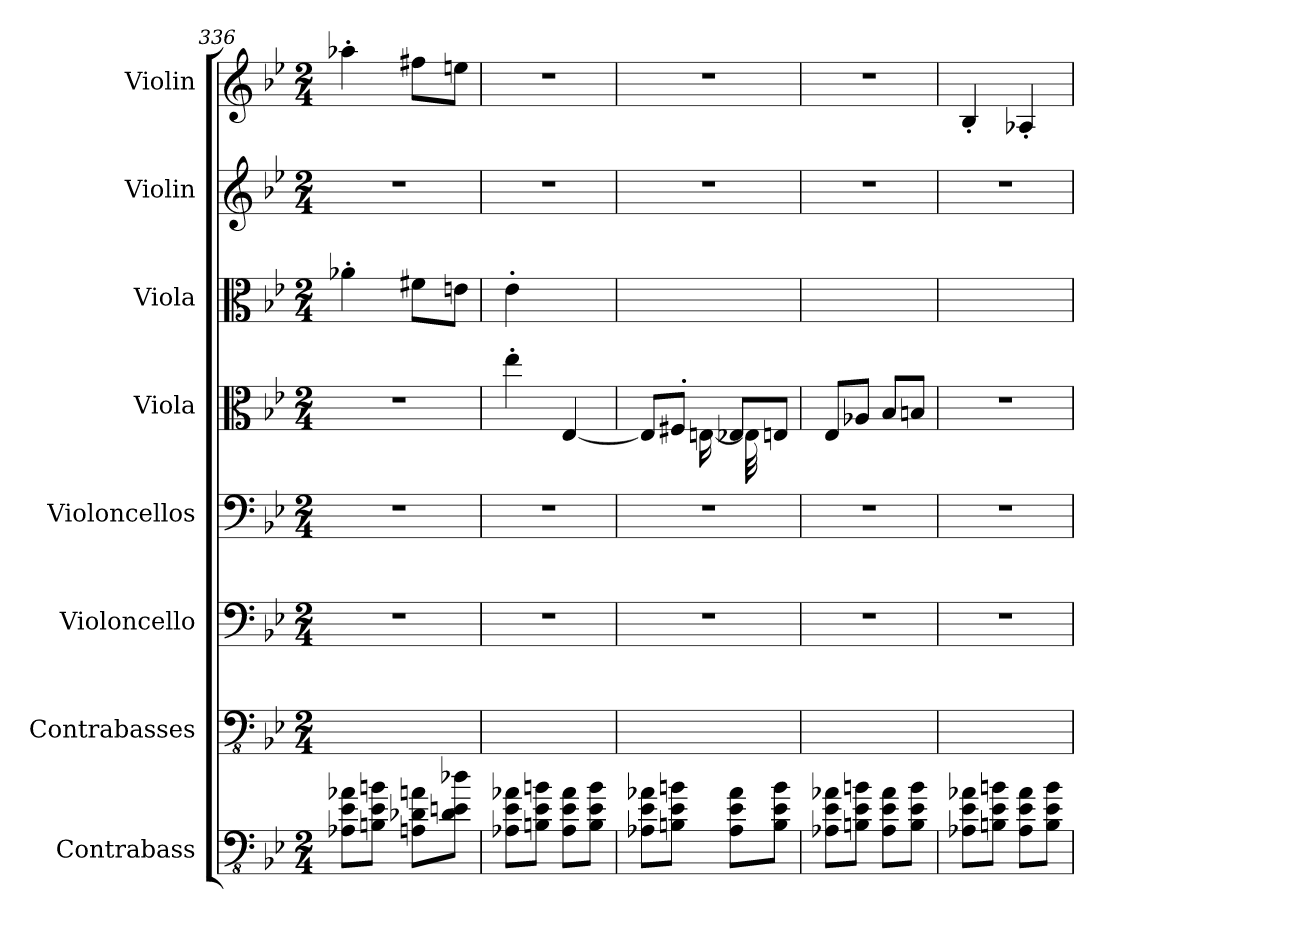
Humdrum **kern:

**kern	**kern	**kern	**kern	**kern	**kern	**kern	**kern
*part8	*part7	*part6	*part5	*part4	*part3	*part2	*part1
*staff8	*staff7	*staff6	*staff5	*staff4	*staff3	*staff2	*staff1
*I"Contrabass	*I"Contrabasses	*I"Violoncello	*I"Violoncellos	*I"Viola	*I"Viola	*I"Violin	*I"Violin
*I'Cb.	*I'Cbs.	*I'Vc.	*I'Vcs.	*I'Vla.	*I'Vla.	*I'Vln.	*I'Vln.
*clefFv4	*clefFv4	*clefF4	*clefF4	*clefC3	*clefC3	*clefG2	*clefG2
*ITrd7c12	*	*	*	*	*	*	*
*k[b-e-]	*k[b-e-]	*k[b-e-]	*k[b-e-]	*k[b-e-]	*k[b-e-]	*k[b-e-]	*k[b-e-]
*M2/4	*M2/4	*M2/4	*M2/4	*M2/4	*M2/4	*M2/4	*M2/4
=336	=336	=336	=336	=336	=336	=336	=336
8AAA-X\ 8EE-\ 8AA-X\L	2ryy	2r	2r	2r	4a-X'\	2r	4aa-X'\
8BBBn\ 8EE-\ 8BBn\J	.	.	.	.	.	.	.
8AAAn\ 8DD-X\ 8AAn\L	.	.	.	.	8f#X\L	.	8ff#X\L
8DD-\ 8EEn\ 8D-X\J	.	.	.	.	8en\J	.	8een\J
=337	=337	=337	=337	=337	=337	=337	=337
8AAA-X\ 8EE-\ 8AA-X\L	2ryy	2r	2r	4ee-'\	4e-'\	2r	2r
8BBBn\ 8EE-\ 8BBn\J	.	.	.	.	.	.	.
8AAA-\ 8EE-\ 8AA-\L	.	.	.	[4E-/	4ryy	.	.
8BBB\ 8EE-\ 8BB\J	.	.	.	.	.	.	.
=338	=338	=338	=338	=338	=338	=338	=338
*	*	*	*	*^	*	*	*
8AAA-X\ 8EE-\ 8AA-X\L	2ryy	2r	2r	8E-/L]	8ryy	2ryy	2r	2r
8BBBn\ 8EE-\ 8BBn\J	.	.	.	8F#X'/J	16ryy	.	.	.
.	.	.	.	.	[16En\	.	.	.
8AAA-\ 8EE-\ 8AA-\L	.	.	.	8E-X/L	32E\]	.	.	.
.	.	.	.	.	32ryy	.	.	.
.	.	.	.	.	16ryy	.	.	.
8BBB\ 8EE-\ 8BB\J	.	.	.	8En/J	8ryy	.	.	.
*	*	*	*	*v	*v	*	*	*
!!LO:PB:g=z
=339	=339	=339	=339	=339	=339	=339	=339
8AAA-X\ 8EE-\ 8AA-X\L	2ryy	2r	2r	8E-/L	2ryy	2r	2r
8BBBn\ 8EE-\ 8BBn\J	.	.	.	8A-X/J	.	.	.
8AAA-\ 8EE-\ 8AA-\L	.	.	.	8B-/L	.	.	.
8BBB\ 8EE-\ 8BB\J	.	.	.	8Bn/J	.	.	.
=340	=340	=340	=340	=340	=340	=340	=340
8AAA-X\ 8EE-\ 8AA-X\L	2ryy	2r	2r	2r	2ryy	2r	4B-'/
8BBBn\ 8EE-\ 8BBn\J	.	.	.	.	.	.	.
8AAA-\ 8EE-\ 8AA-\L	.	.	.	.	.	.	4A-X'/
8BBB\ 8EE-\ 8BB\J	.	.	.	.	.	.	.
=	=	=	=	=	=	=	=
*-	*-	*-	*-	*-	*-	*-	*-
